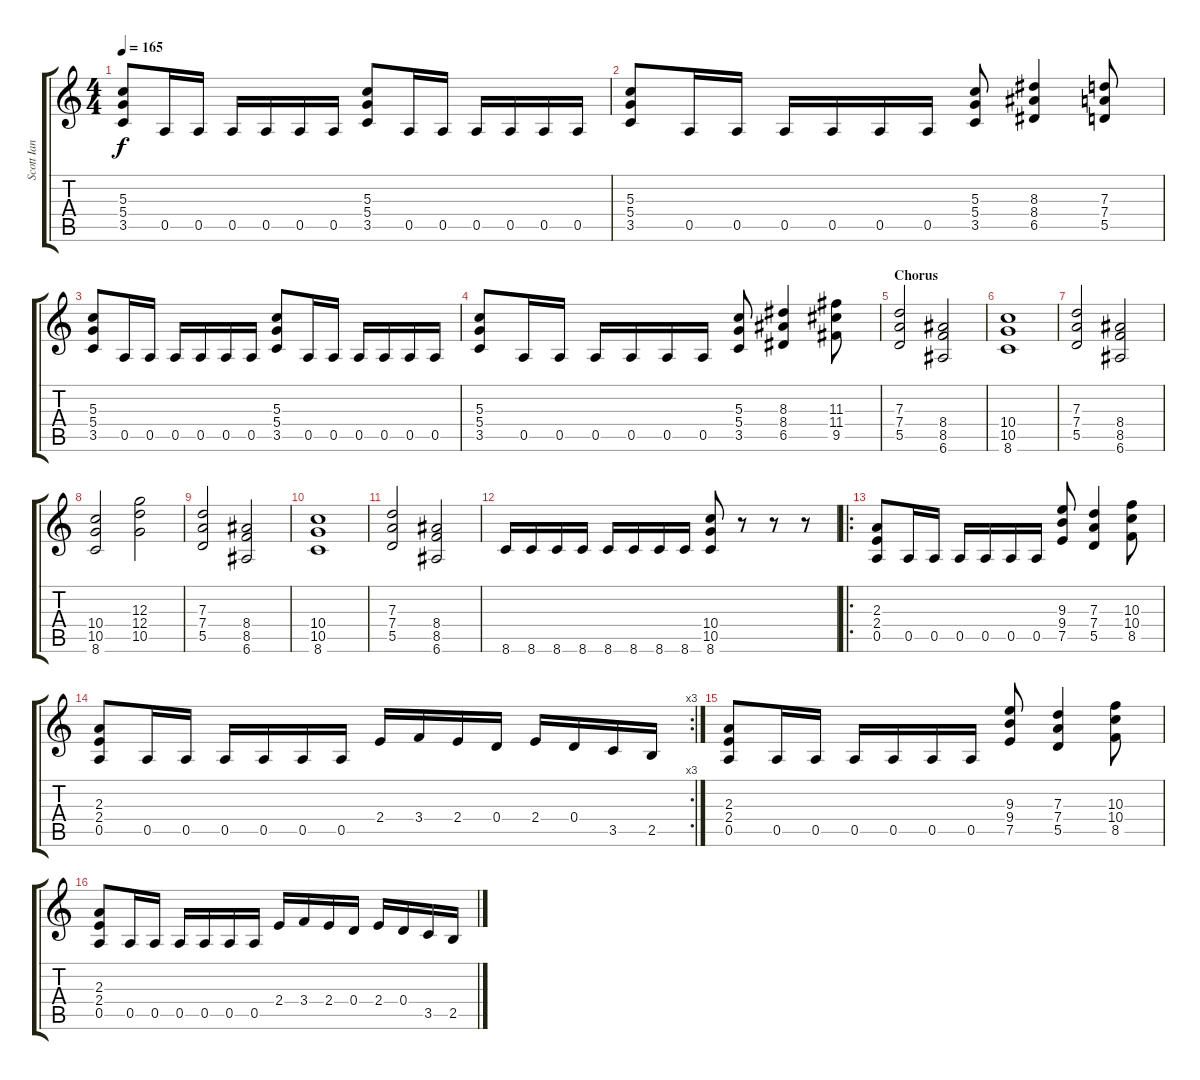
\track ("Scott Ian" "Scott Ian") {instrument distortionguitar}
\staff {score tabs}
\tuning (E4 B3 G3 D3 A2 E2) {hide}
\ts (4 4)
\tempo 165
\clef g2
\ks c
(5.3 5.4 3.5).8{dy f} 0.5.16 0.5.16 0.5.16 0.5.16 0.5.16 0.5.16 (5.3 5.4 3.5).8 0.5.16 0.5.16 0.5.16 0.5.16 0.5.16 0.5.16 |
(5.3 5.4 3.5).8 0.5.16 0.5.16 0.5.16 0.5.16 0.5.16 0.5.16 (5.3 5.4 3.5).8 (8.3 8.4 6.5).4 (7.3 7.4 5.5).8 |
(5.3 5.4 3.5).8 0.5.16 0.5.16 0.5.16 0.5.16 0.5.16 0.5.16 (5.3 5.4 3.5).8 0.5.16 0.5.16 0.5.16 0.5.16 0.5.16 0.5.16 |
(5.3 5.4 3.5).8 0.5.16 0.5.16 0.5.16 0.5.16 0.5.16 0.5.16 (5.3 5.4 3.5).8 (8.3 8.4 6.5).4 (11.3 11.4 9.5).8 |
\section ("" "Chorus")
(7.3 7.4 5.5).2 (8.4 8.5 6.6).2 |
(10.4 10.5 8.6).1 |
(7.3 7.4 5.5).2 (8.4 8.5 6.6).2 |
(10.4 10.5 8.6).2 (12.3 12.4 10.5).2 |
(7.3 7.4 5.5).2 (8.4 8.5 6.6).2 |
(10.4 10.5 8.6).1 |
(7.3 7.4 5.5).2 (8.4 8.5 6.6).2 |
8.6.16 8.6.16 8.6.16 8.6.16 8.6.16 8.6.16 8.6.16 8.6.16 (10.4 10.5 8.6).8 r.8 r.8 r.8 |
\ro
(2.3 2.4 0.5).8 0.5.16 0.5.16 0.5.16 0.5.16 0.5.16 0.5.16 (9.3 9.4 7.5).8 (7.3 7.4 5.5).4 (10.3 10.4 8.5).8 |
\rc 3
(2.3 2.4 0.5).8 0.5.16 0.5.16 0.5.16 0.5.16 0.5.16 0.5.16 2.4.16 3.4.16 2.4.16 0.4.16 2.4.16 0.4.16 3.5.16 2.5.16 |
(2.3 2.4 0.5).8 0.5.16 0.5.16 0.5.16 0.5.16 0.5.16 0.5.16 (9.3 9.4 7.5).8 (7.3 7.4 5.5).4 (10.3 10.4 8.5).8 |
(2.3 2.4 0.5).8 0.5.16 0.5.16 0.5.16 0.5.16 0.5.16 0.5.16 2.4.16 3.4.16 2.4.16 0.4.16 2.4.16 0.4.16 3.5.16 2.5.16
